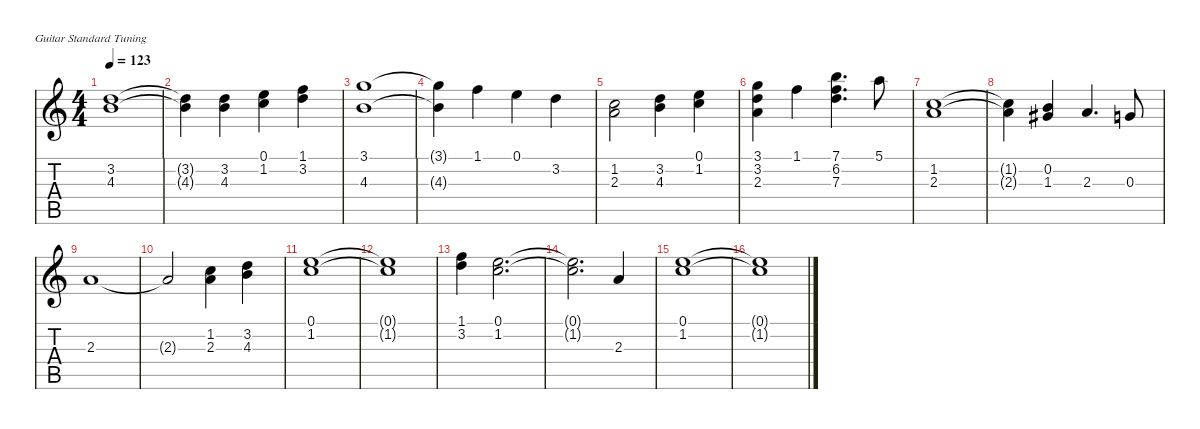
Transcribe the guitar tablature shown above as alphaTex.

\defaultSystemsLayout 4
\hideDynamics
\bracketExtendMode nobrackets
\singleTrackTrackNamePolicy hidden
\multiTrackTrackNamePolicy hidden
\firstSystemTrackNameOrientation horizontal
\otherSystemsTrackNameOrientation horizontal
\extendBarLines
\chordDiagramsInScore
\track ("Nylon Guitar" "n.guit.") {instrument acousticguitarnylon}
\staff {score tabs}
\tuning (E4 B3 G3 D3 A2 E2)
\ts (4 4)
\tempo 123
\clef g2
\ks c
(3.2 4.3).1{dy mf} |
(4.3{t} 3.2{t}).4 (3.2 4.3).4 (1.2 0.1).4 (1.1 3.2).4 |
(3.1 4.3).1 |
(4.3{t} 3.1{t}).4 1.1.4 0.1.4 3.2.4 |
(1.2 2.3).2 (3.2 4.3).4 (1.2 0.1).4 |
(3.1 3.2 2.3).4 1.1.4 (7.1 6.2 7.3).4{d} 5.1.8 |
(1.2 2.3).1 |
(2.3{t} 1.2{t}).4 (0.2 1.3{acc #}).4 2.3.4{d} 0.3.8 |
2.3.1 |
2.3{t}.2 (1.2 2.3).4 (3.2 4.3).4 |
(0.1 1.2).1 |
(1.2{t} 0.1{t}).1 |
(1.1 3.2).4 (0.1 1.2).2{d} |
(1.2{t} 0.1{t}).2{d} 2.3.4 |
(0.1 1.2).1 |
(1.2{t} 0.1{t}).1
